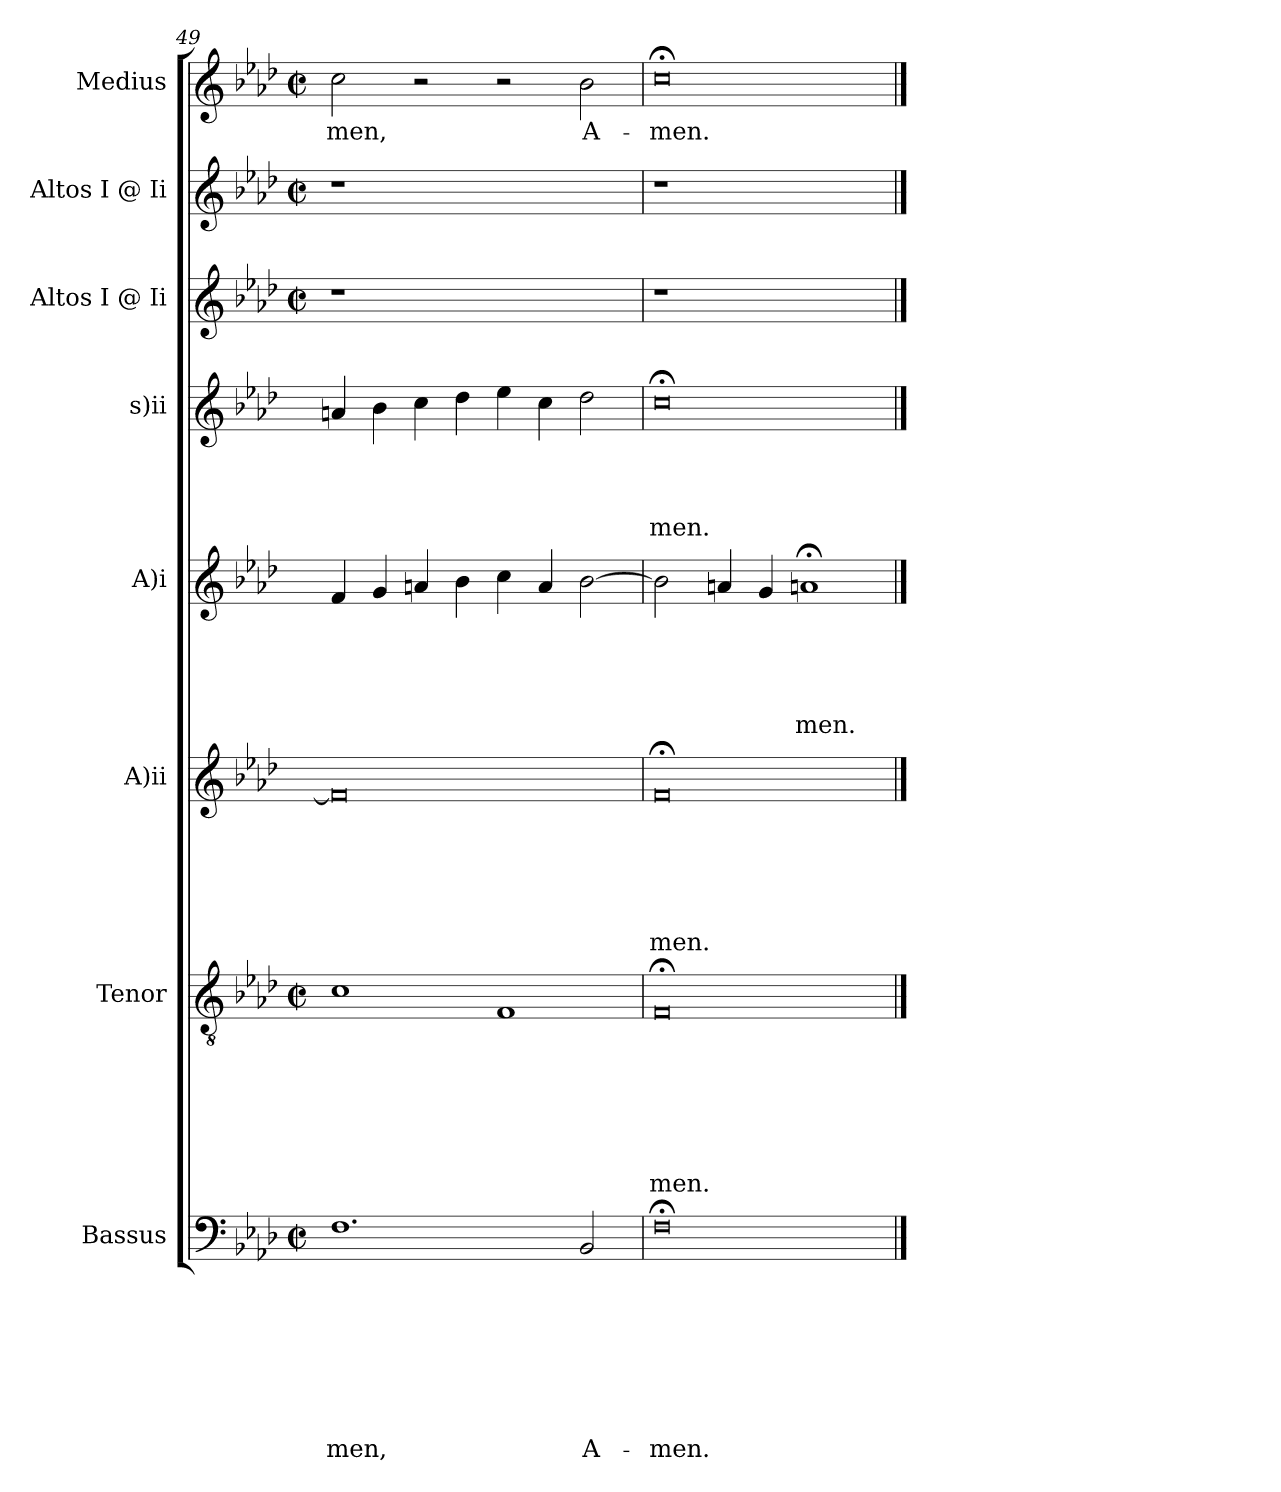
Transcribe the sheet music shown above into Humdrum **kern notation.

**kern	**text	**text	**text	**text	**text	**text	**text	**text	**kern	**text	**text	**text	**text	**text	**text	**text	**kern	**text	**text	**text	**text	**text	**text	**kern	**text	**text	**text	**text	**text	**kern	**text	**text	**text	**text	**kern	**kern	**kern	**text
*part8	*part8	*part8	*part8	*part8	*part8	*part8	*part8	*part8	*part7	*part7	*part7	*part7	*part7	*part7	*part7	*part7	*part6	*part6	*part6	*part6	*part6	*part6	*part6	*part5	*part5	*part5	*part5	*part5	*part5	*part4	*part4	*part4	*part4	*part4	*part3	*part2	*part1	*part1
*staff8	*staff8	*staff8	*staff8	*staff8	*staff8	*staff8	*staff8	*staff8	*staff7	*staff7	*staff7	*staff7	*staff7	*staff7	*staff7	*staff7	*staff6	*staff6	*staff6	*staff6	*staff6	*staff6	*staff6	*staff5	*staff5	*staff5	*staff5	*staff5	*staff5	*staff4	*staff4	*staff4	*staff4	*staff4	*staff3	*staff2	*staff1	*staff1
*I"Bassus	*	*	*	*	*	*	*	*	*I"Tenor	*	*	*	*	*	*	*	*I"A)ii	*	*	*	*	*	*	*I"A)i	*	*	*	*	*	*I"s)ii	*	*	*	*	*I"Altos I @ Ii	*I"Altos I @ Ii	*I"Medius	*
*I'B	*	*	*	*	*	*	*	*	*I'T	*	*	*	*	*	*	*	*I'A)ii	*	*	*	*	*	*	*I'A)i	*	*	*	*	*	*I's)ii	*	*	*	*	*	*	*	*
*clefF4	*	*	*	*	*	*	*	*	*clefGv2	*	*	*	*	*	*	*	*clefG2	*	*	*	*	*	*	*clefG2	*	*	*	*	*	*clefG2	*	*	*	*	*clefG2	*clefG2	*clefG2	*
*k[b-e-a-d-]	*	*	*	*	*	*	*	*	*k[b-e-a-d-]	*	*	*	*	*	*	*	*k[b-e-a-d-]	*	*	*	*	*	*	*k[b-e-a-d-]	*	*	*	*	*	*k[b-e-a-d-]	*	*	*	*	*k[b-e-a-d-]	*k[b-e-a-d-]	*k[b-e-a-d-]	*
*A-:	*	*	*	*	*	*	*	*	*A-:	*	*	*	*	*	*	*	*A-:	*	*	*	*	*	*	*A-:	*	*	*	*	*	*A-:	*	*	*	*	*A-:	*A-:	*A-:	*
*M2/2	*	*	*	*	*	*	*	*	*M2/2	*	*	*	*	*	*	*	*	*	*	*	*	*	*	*	*	*	*	*	*	*	*	*	*	*	*M2/2	*M2/2	*M2/2	*
*met(c|)	*	*	*	*	*	*	*	*	*met(c|)	*	*	*	*	*	*	*	*	*	*	*	*	*	*	*	*	*	*	*	*	*	*	*	*	*	*met(c|)	*met(c|)	*met(c|)	*
=49	=49	=49	=49	=49	=49	=49	=49	=49	=49	=49	=49	=49	=49	=49	=49	=49	=49	=49	=49	=49	=49	=49	=49	=49	=49	=49	=49	=49	=49	=49	=49	=49	=49	=49	=49	=49	=49	=49
!	!	!	!	!	!	!	!	!LO:LY:b	!	!	!	!	!	!	!	!	!	!	!	!	!	!	!	!	!	!	!	!	!	!	!	!	!	!	!	!	!	!LO:LY:b
1.F	.	.	.	.	.	.	.	-men,	1c	.	.	.	.	.	.	.	0f]	.	.	.	.	.	.	4f/	.	.	.	.	.	4an/	.	.	.	.	1r	1r	2cc\	-men,
.	.	.	.	.	.	.	.	.	.	.	.	.	.	.	.	.	.	.	.	.	.	.	.	4g/	.	.	.	.	.	4b-\	.	.	.	.	.	.	.	.
.	.	.	.	.	.	.	.	.	.	.	.	.	.	.	.	.	.	.	.	.	.	.	.	4an/	.	.	.	.	.	4cc\	.	.	.	.	.	.	2r	.
.	.	.	.	.	.	.	.	.	.	.	.	.	.	.	.	.	.	.	.	.	.	.	.	4b-\	.	.	.	.	.	4dd-\	.	.	.	.	.	.	.	.
.	.	.	.	.	.	.	.	.	1F	.	.	.	.	.	.	.	.	.	.	.	.	.	.	4cc\	.	.	.	.	.	4ee-\	.	.	.	.	1ryy	1ryy	2r	.
.	.	.	.	.	.	.	.	.	.	.	.	.	.	.	.	.	.	.	.	.	.	.	.	4a/	.	.	.	.	.	4cc\	.	.	.	.	.	.	.	.
!	!	!	!	!	!	!	!	!LO:LY:b	!	!	!	!	!	!	!	!	!	!	!	!	!	!	!	!	!	!	!	!	!	!	!	!	!	!	!	!	!	!LO:LY:b
2BB-/	.	.	.	.	.	.	.	A-	.	.	.	.	.	.	.	.	.	.	.	.	.	.	.	[>2b-\	.	.	.	.	.	2dd-\	.	.	.	.	.	.	2b-\	A-
=50	=50	=50	=50	=50	=50	=50	=50	=50	=50	=50	=50	=50	=50	=50	=50	=50	=50	=50	=50	=50	=50	=50	=50	=50	=50	=50	=50	=50	=50	=50	=50	=50	=50	=50	=50	=50	=50	=50
!	!	!	!	!	!	!	!	!LO:LY:b	!	!	!	!	!	!	!	!LO:LY:b	!	!	!	!	!	!	!LO:LY:b	!	!	!	!	!	!	!	!	!	!	!LO:LY:b	!	!	!	!LO:LY:b
0F;<	.	.	.	.	.	.	.	-men.	0F;	.	.	.	.	.	.	-men.	0f;	.	.	.	.	.	-men.	2b-\]	.	.	.	.	.	0cc;<	.	.	.	-men.	1r	1r	0cc;<	-men.
.	.	.	.	.	.	.	.	.	.	.	.	.	.	.	.	.	.	.	.	.	.	.	.	4an/	.	.	.	.	.	.	.	.	.	.	.	.	.	.
.	.	.	.	.	.	.	.	.	.	.	.	.	.	.	.	.	.	.	.	.	.	.	.	4g/	.	.	.	.	.	.	.	.	.	.	.	.	.	.
!	!	!	!	!	!	!	!	!	!	!	!	!	!	!	!	!	!	!	!	!	!	!	!	!	!	!	!	!	!LO:LY:b	!	!	!	!	!	!	!	!	!
.	.	.	.	.	.	.	.	.	.	.	.	.	.	.	.	.	.	.	.	.	.	.	.	1an;	.	.	.	.	-men.	.	.	.	.	.	1ryy	1ryy	.	.
==	==	==	==	==	==	==	==	==	==	==	==	==	==	==	==	==	==	==	==	==	==	==	==	==	==	==	==	==	==	==	==	==	==	==	==	==	==	==
*-	*-	*-	*-	*-	*-	*-	*-	*-	*-	*-	*-	*-	*-	*-	*-	*-	*-	*-	*-	*-	*-	*-	*-	*-	*-	*-	*-	*-	*-	*-	*-	*-	*-	*-	*-	*-	*-	*-
